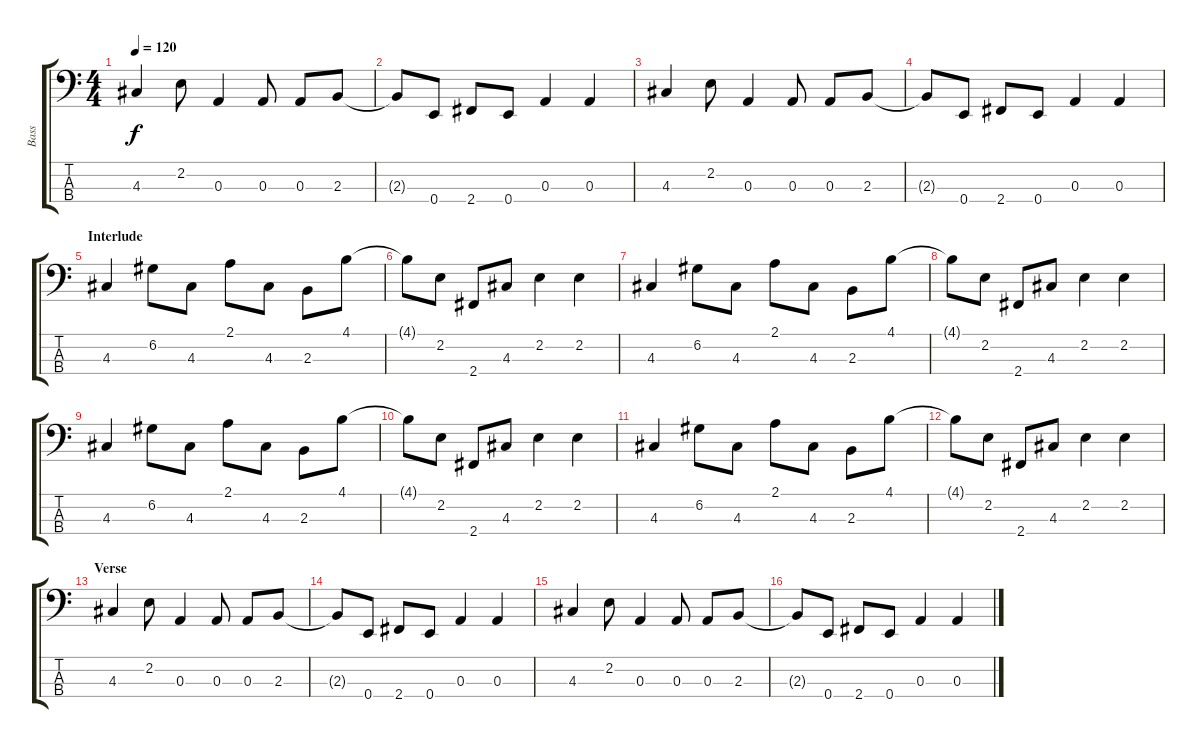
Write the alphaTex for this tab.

\track ("Bass" "Bass") {instrument electricbassfinger}
\staff {score tabs}
\tuning (G2 D2 A1 E1) {hide}
\ts (4 4)
\tempo 120
\clef f4
\ks c
4.3.4{dy f} 2.2.8 0.3.4 0.3.8 0.3.8 2.3.8 |
2.3{t}.8 0.4.8 2.4.8 0.4.8 0.3.4 0.3.4 |
4.3.4 2.2.8 0.3.4 0.3.8 0.3.8 2.3.8 |
2.3{t}.8 0.4.8 2.4.8 0.4.8 0.3.4 0.3.4 |
\section ("" "Interlude")
4.3.4 6.2.8 4.3.8 2.1.8 4.3.8 2.3.8 4.1.8 |
4.1{t}.8 2.2.8 2.4.8 4.3.8 2.2.4 2.2.4 |
4.3.4 6.2.8 4.3.8 2.1.8 4.3.8 2.3.8 4.1.8 |
4.1{t}.8 2.2.8 2.4.8 4.3.8 2.2.4 2.2.4 |
4.3.4 6.2.8 4.3.8 2.1.8 4.3.8 2.3.8 4.1.8 |
4.1{t}.8 2.2.8 2.4.8 4.3.8 2.2.4 2.2.4 |
4.3.4 6.2.8 4.3.8 2.1.8 4.3.8 2.3.8 4.1.8 |
4.1{t}.8 2.2.8 2.4.8 4.3.8 2.2.4 2.2.4 |
\section ("" "Verse")
4.3.4 2.2.8 0.3.4 0.3.8 0.3.8 2.3.8 |
2.3{t}.8 0.4.8 2.4.8 0.4.8 0.3.4 0.3.4 |
4.3.4 2.2.8 0.3.4 0.3.8 0.3.8 2.3.8 |
2.3{t}.8 0.4.8 2.4.8 0.4.8 0.3.4 0.3.4
